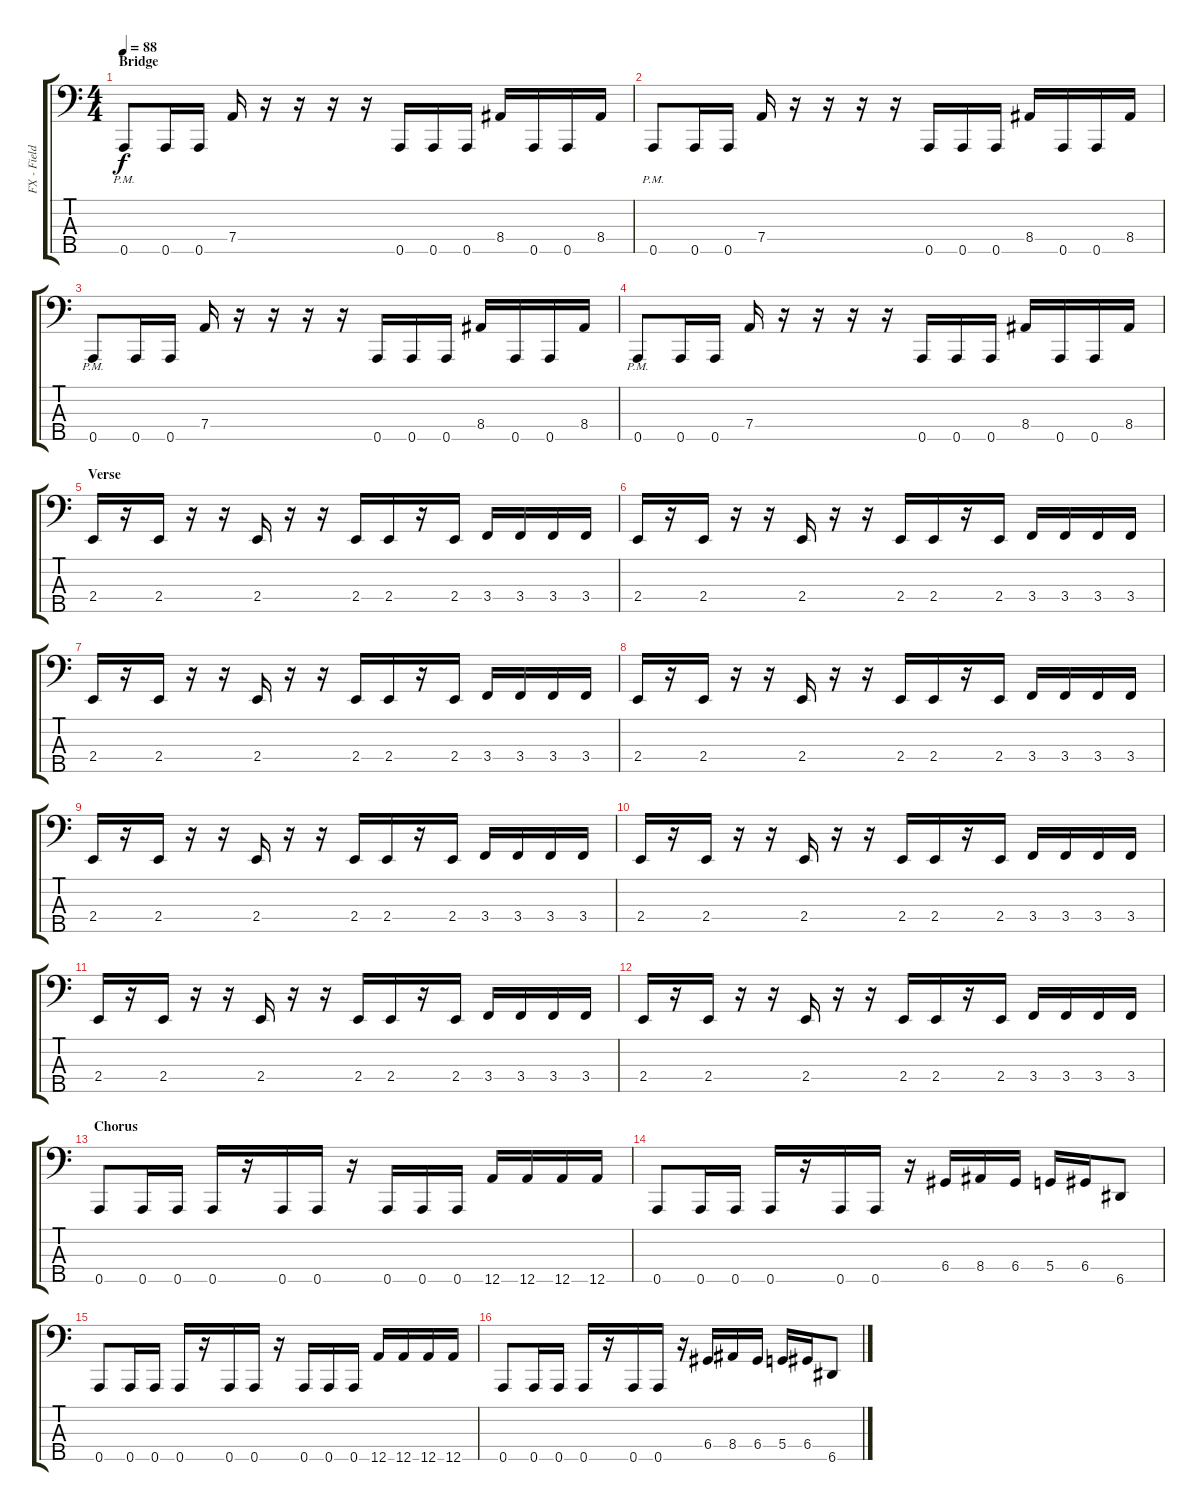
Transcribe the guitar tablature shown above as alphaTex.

\track ("FX - Fieldy Fills" "FX - Field") {instrument electricbassfinger}
\staff {score tabs}
\tuning (F2 C2 G1 D1 A0) {hide}
\ts (4 4)
\section ("" "Bridge")
\tempo 88
\clef f4
\ks c
0.5{pm}.8{dy f} 0.5.16 0.5.16 7.4.16 r.16 r.16 r.16 r.16 0.5.16 0.5.16 0.5.16 8.4.16 0.5.16 0.5.16 8.4.16 |
0.5{pm}.8 0.5.16 0.5.16 7.4.16 r.16 r.16 r.16 r.16 0.5.16 0.5.16 0.5.16 8.4.16 0.5.16 0.5.16 8.4.16 |
0.5{pm}.8 0.5.16 0.5.16 7.4.16 r.16 r.16 r.16 r.16 0.5.16 0.5.16 0.5.16 8.4.16 0.5.16 0.5.16 8.4.16 |
0.5{pm}.8 0.5.16 0.5.16 7.4.16 r.16 r.16 r.16 r.16 0.5.16 0.5.16 0.5.16 8.4.16 0.5.16 0.5.16 8.4.16 |
\section ("" "Verse")
2.4.16 r.16 2.4.16 r.16 r.16 2.4.16 r.16 r.16 2.4.16 2.4.16 r.16 2.4.16 3.4.16 3.4.16 3.4.16 3.4.16 |
2.4.16 r.16 2.4.16 r.16 r.16 2.4.16 r.16 r.16 2.4.16 2.4.16 r.16 2.4.16 3.4.16 3.4.16 3.4.16 3.4.16 |
2.4.16 r.16 2.4.16 r.16 r.16 2.4.16 r.16 r.16 2.4.16 2.4.16 r.16 2.4.16 3.4.16 3.4.16 3.4.16 3.4.16 |
2.4.16 r.16 2.4.16 r.16 r.16 2.4.16 r.16 r.16 2.4.16 2.4.16 r.16 2.4.16 3.4.16 3.4.16 3.4.16 3.4.16 |
2.4.16 r.16 2.4.16 r.16 r.16 2.4.16 r.16 r.16 2.4.16 2.4.16 r.16 2.4.16 3.4.16 3.4.16 3.4.16 3.4.16 |
2.4.16 r.16 2.4.16 r.16 r.16 2.4.16 r.16 r.16 2.4.16 2.4.16 r.16 2.4.16 3.4.16 3.4.16 3.4.16 3.4.16 |
2.4.16 r.16 2.4.16 r.16 r.16 2.4.16 r.16 r.16 2.4.16 2.4.16 r.16 2.4.16 3.4.16 3.4.16 3.4.16 3.4.16 |
2.4.16 r.16 2.4.16 r.16 r.16 2.4.16 r.16 r.16 2.4.16 2.4.16 r.16 2.4.16 3.4.16 3.4.16 3.4.16 3.4.16 |
\section ("" "Chorus")
0.5.8 0.5.16 0.5.16 0.5.16 r.16 0.5.16 0.5.16 r.16 0.5.16 0.5.16 0.5.16 12.5.16 12.5.16 12.5.16 12.5.16 |
0.5.8 0.5.16 0.5.16 0.5.16 r.16 0.5.16 0.5.16 r.16 6.4.16 8.4.16 6.4.16 5.4.16 6.4.16 6.5.8 |
0.5.8 0.5.16 0.5.16 0.5.16 r.16 0.5.16 0.5.16 r.16 0.5.16 0.5.16 0.5.16 12.5.16 12.5.16 12.5.16 12.5.16 |
0.5.8 0.5.16 0.5.16 0.5.16 r.16 0.5.16 0.5.16 r.16 6.4.16 8.4.16 6.4.16 5.4.16 6.4.16 6.5.8
